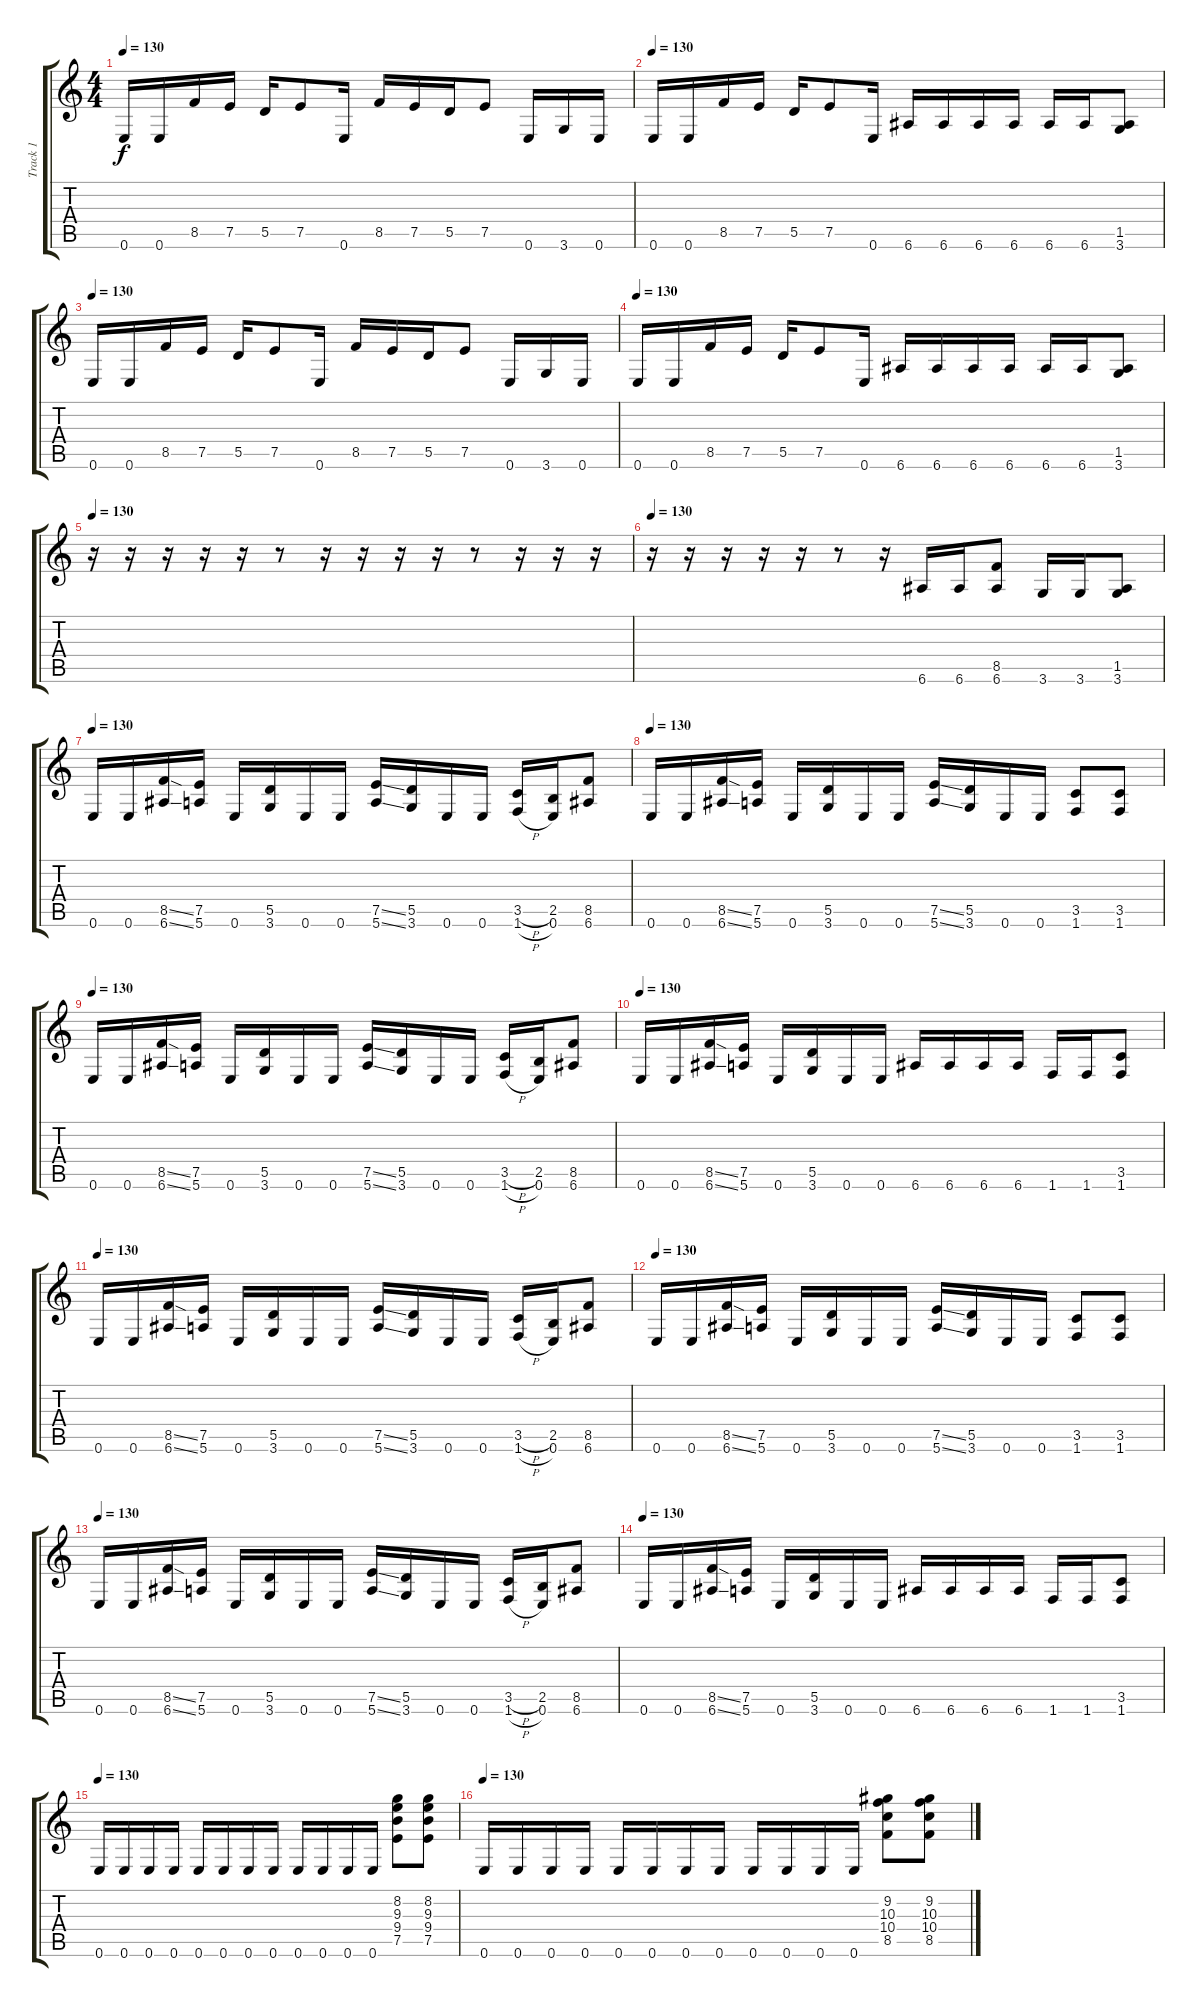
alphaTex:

\track ("Track 1" "Track 1") {instrument distortionguitar}
\staff {score tabs}
\tuning (E4 B3 G3 D3 A2 E2) {hide}
\ts (4 4)
\tempo 130
\clef g2
\ks c
0.6.16{dy f} 0.6.16 8.5.16 7.5.16 5.5.16 7.5.8 0.6.16 8.5.16 7.5.16 5.5.16 7.5.8 0.6.16 3.6.16 0.6.16 |
\tempo 130
0.6.16 0.6.16 8.5.16 7.5.16 5.5.16 7.5.8 0.6.16 6.6.16 6.6.16 6.6.16 6.6.16 6.6.16 6.6.16 (1.5 3.6).8 |
\tempo 130
0.6.16 0.6.16 8.5.16 7.5.16 5.5.16 7.5.8 0.6.16 8.5.16 7.5.16 5.5.16 7.5.8 0.6.16 3.6.16 0.6.16 |
\tempo 130
0.6.16 0.6.16 8.5.16 7.5.16 5.5.16 7.5.8 0.6.16 6.6.16 6.6.16 6.6.16 6.6.16 6.6.16 6.6.16 (1.5 3.6).8 |
\tempo 130
r.16 r.16 r.16 r.16 r.16 r.8 r.16 r.16 r.16 r.16 r.8 r.16 r.16 r.16 |
\tempo 130
r.16 r.16 r.16 r.16 r.16 r.8 r.16 6.6.16 6.6.16 (8.5 6.6).8 3.6.16 3.6.16 (1.5 3.6).8 |
\tempo 130
0.6.16 0.6.16 (8.5{ss} 6.6{ss}).16 (7.5 5.6).16 0.6.16 (5.5 3.6).16 0.6.16 0.6.16 (7.5{ss} 5.6{ss}).16 (5.5 3.6).16 0.6.16 0.6.16 (3.5{h} 1.6{h}).16 (2.5 0.6).16 (8.5 6.6).8 |
\tempo 130
0.6.16 0.6.16 (8.5{ss} 6.6{ss}).16 (7.5 5.6).16 0.6.16 (5.5 3.6).16 0.6.16 0.6.16 (7.5{ss} 5.6{ss}).16 (5.5 3.6).16 0.6.16 0.6.16 (3.5 1.6).8 (3.5 1.6).8 |
\tempo 130
0.6.16 0.6.16 (8.5{ss} 6.6{ss}).16 (7.5 5.6).16 0.6.16 (5.5 3.6).16 0.6.16 0.6.16 (7.5{ss} 5.6{ss}).16 (5.5 3.6).16 0.6.16 0.6.16 (3.5{h} 1.6{h}).16 (2.5 0.6).16 (8.5 6.6).8 |
\tempo 130
0.6.16 0.6.16 (8.5{ss} 6.6{ss}).16 (7.5 5.6).16 0.6.16 (5.5 3.6).16 0.6.16 0.6.16 6.6.16 6.6.16 6.6.16 6.6.16 1.6.16 1.6.16 (3.5 1.6).8 |
\tempo 130
0.6.16 0.6.16 (8.5{ss} 6.6{ss}).16 (7.5 5.6).16 0.6.16 (5.5 3.6).16 0.6.16 0.6.16 (7.5{ss} 5.6{ss}).16 (5.5 3.6).16 0.6.16 0.6.16 (3.5{h} 1.6{h}).16 (2.5 0.6).16 (8.5 6.6).8 |
\tempo 130
0.6.16 0.6.16 (8.5{ss} 6.6{ss}).16 (7.5 5.6).16 0.6.16 (5.5 3.6).16 0.6.16 0.6.16 (7.5{ss} 5.6{ss}).16 (5.5 3.6).16 0.6.16 0.6.16 (3.5 1.6).8 (3.5 1.6).8 |
\tempo 130
0.6.16 0.6.16 (8.5{ss} 6.6{ss}).16 (7.5 5.6).16 0.6.16 (5.5 3.6).16 0.6.16 0.6.16 (7.5{ss} 5.6{ss}).16 (5.5 3.6).16 0.6.16 0.6.16 (3.5{h} 1.6{h}).16 (2.5 0.6).16 (8.5 6.6).8 |
\tempo 130
0.6.16 0.6.16 (8.5{ss} 6.6{ss}).16 (7.5 5.6).16 0.6.16 (5.5 3.6).16 0.6.16 0.6.16 6.6.16 6.6.16 6.6.16 6.6.16 1.6.16 1.6.16 (3.5 1.6).8 |
\tempo 130
0.6.16 0.6.16 0.6.16 0.6.16 0.6.16 0.6.16 0.6.16 0.6.16 0.6.16 0.6.16 0.6.16 0.6.16 (8.2 9.3 9.4 7.5).8 (8.2 9.3 9.4 7.5).8 |
\tempo 130
0.6.16 0.6.16 0.6.16 0.6.16 0.6.16 0.6.16 0.6.16 0.6.16 0.6.16 0.6.16 0.6.16 0.6.16 (9.2 10.3 10.4 8.5).8 (9.2 10.3 10.4 8.5).8
